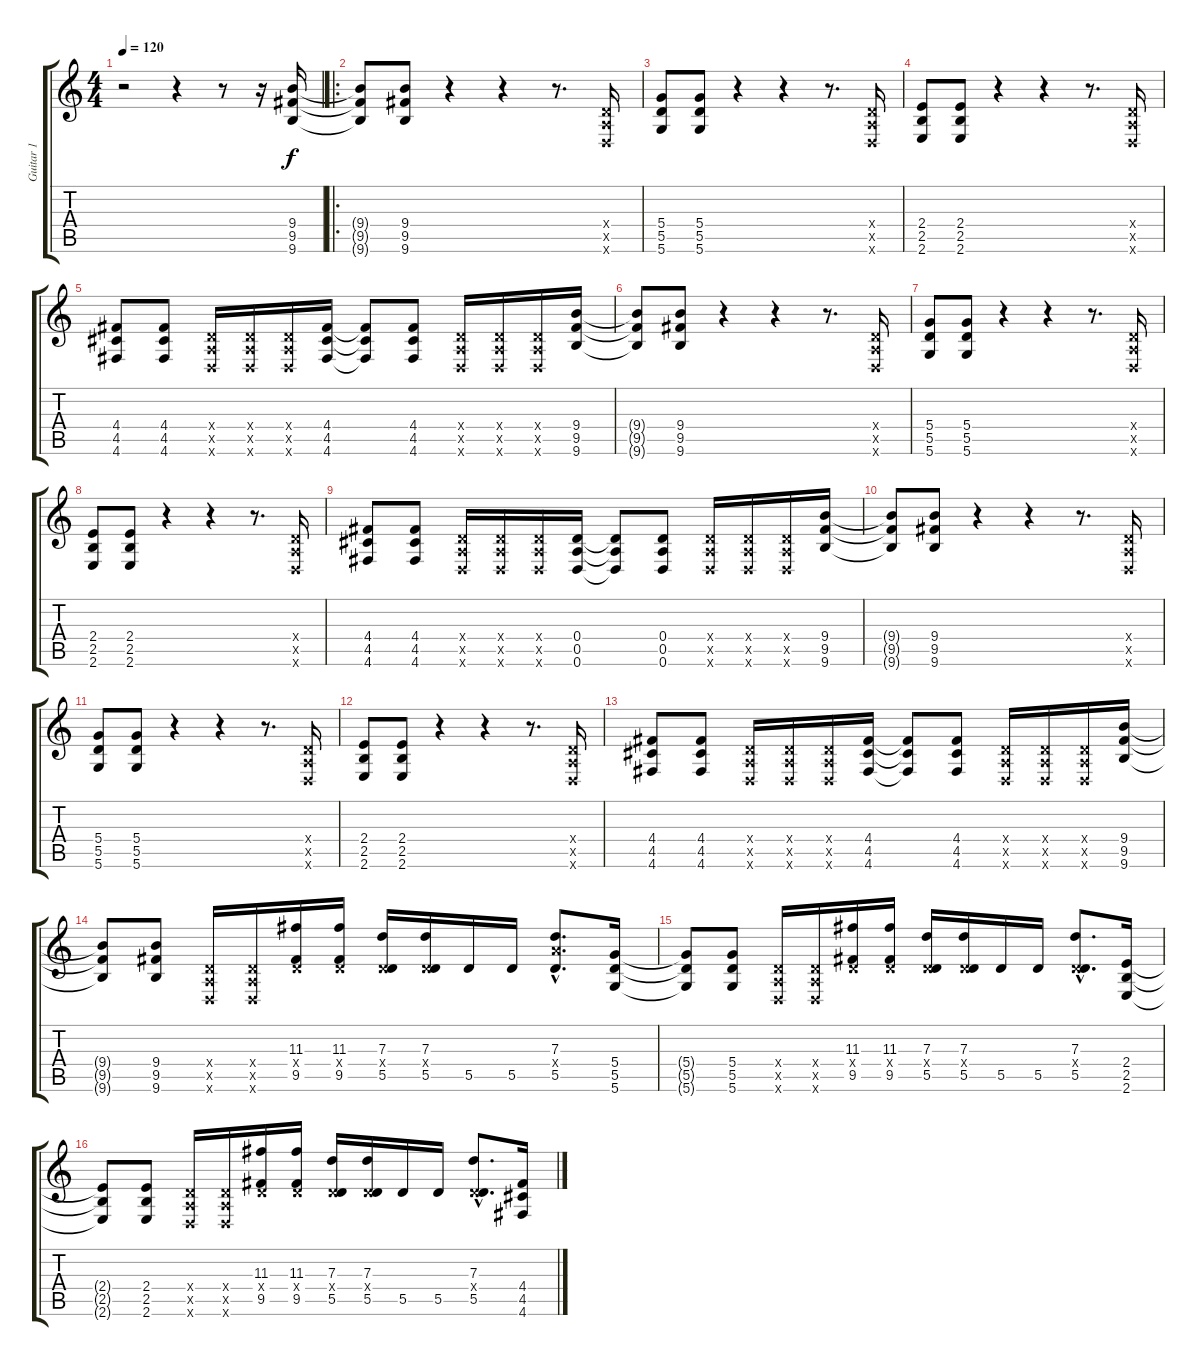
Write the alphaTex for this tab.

\track ("Guitar 1" "Guitar 1") {instrument distortionguitar}
\staff {score tabs}
\tuning (E4 B3 G3 D3 A2 D2) {hide}
\ts (4 4)
\tempo 120
\clef g2
\ks c
r.2{dy f instrument distortionguitar} r.4 r.8 r.16 (9.4 9.5 9.6).16 |
\ro
(9.4{t} 9.5{t} 9.6{t}).8 (9.4 9.5 9.6).8 r.4 r.4 r.8{d} (0.4{x} 0.5{x} 0.6{x}).16 |
(5.4 5.5 5.6).8 (5.4 5.5 5.6).8 r.4 r.4 r.8{d} (0.4{x} 0.5{x} 0.6{x}).16 |
(2.4 2.5 2.6).8 (2.4 2.5 2.6).8 r.4 r.4 r.8{d} (0.4{x} 0.5{x} 0.6{x}).16 |
(4.4 4.5 4.6).8 (4.4 4.5 4.6).8 (0.4{x} 0.5{x} 0.6{x}).16 (0.4{x} 0.5{x} 0.6{x}).16 (0.4{x} 0.5{x} 0.6{x}).16 (4.4 4.5 4.6).16 (4.4{t} 4.5{t} 4.6{t}).8 (4.4 4.5 4.6).8 (0.4{x} 0.5{x} 0.6{x}).16 (0.4{x} 0.5{x} 0.6{x}).16 (0.4{x} 0.5{x} 0.6{x}).16 (9.4 9.5 9.6).16 |
(9.4{t} 9.5{t} 9.6{t}).8 (9.4 9.5 9.6).8 r.4 r.4 r.8{d} (0.4{x} 0.5{x} 0.6{x}).16 |
(5.4 5.5 5.6).8 (5.4 5.5 5.6).8 r.4 r.4 r.8{d} (0.4{x} 0.5{x} 0.6{x}).16 |
(2.4 2.5 2.6).8 (2.4 2.5 2.6).8 r.4 r.4 r.8{d} (0.4{x} 0.5{x} 0.6{x}).16 |
(4.4 4.5 4.6).8 (4.4 4.5 4.6).8 (0.4{x} 0.5{x} 0.6{x}).16 (0.4{x} 0.5{x} 0.6{x}).16 (0.4{x} 0.5{x} 0.6{x}).16 (0.4 0.5 0.6).16 (0.4{t} 0.5{t} 0.6{t}).8 (0.4 0.5 0.6).8 (0.4{x} 0.5{x} 0.6{x}).16 (0.4{x} 0.5{x} 0.6{x}).16 (0.4{x} 0.5{x} 0.6{x}).16 (9.4 9.5 9.6).16 |
(9.4{t} 9.5{t} 9.6{t}).8 (9.4 9.5 9.6).8 r.4 r.4 r.8{d} (0.4{x} 0.5{x} 0.6{x}).16 |
(5.4 5.5 5.6).8 (5.4 5.5 5.6).8 r.4 r.4 r.8{d} (0.4{x} 0.5{x} 0.6{x}).16 |
(2.4 2.5 2.6).8 (2.4 2.5 2.6).8 r.4 r.4 r.8{d} (0.4{x} 0.5{x} 0.6{x}).16 |
(4.4 4.5 4.6).8 (4.4 4.5 4.6).8 (0.4{x} 0.5{x} 0.6{x}).16 (0.4{x} 0.5{x} 0.6{x}).16 (0.4{x} 0.5{x} 0.6{x}).16 (4.4 4.5 4.6).16 (4.4{t} 4.5{t} 4.6{t}).8 (4.4 4.5 4.6).8 (0.4{x} 0.5{x} 0.6{x}).16 (0.4{x} 0.5{x} 0.6{x}).16 (0.4{x} 0.5{x} 0.6{x}).16 (9.4 9.5 9.6).16 |
(9.4{t} 9.5{t} 9.6{t}).8 (9.4 9.5 9.6).8 (0.4{x} 0.5{x} 0.6{x}).16 (0.4{x} 0.5{x} 0.6{x}).16 (11.3 0.4{x} 9.5).16 (11.3 0.4{x} 9.5).16 (7.3 0.4{x} 5.5).16 (7.3 0.4{x} 5.5).16 5.5.16 5.5.16 (7.3{hac} 7.4{hac x} 5.5{hac}).8{d} (5.4 5.5 5.6).16 |
(5.4{t} 5.5{t} 5.6{t}).8 (5.4 5.5 5.6).8 (0.4{x} 0.5{x} 0.6{x}).16 (0.4{x} 0.5{x} 0.6{x}).16 (11.3 0.4{x} 9.5).16 (11.3 0.4{x} 9.5).16 (7.3 0.4{x} 5.5).16 (7.3 0.4{x} 5.5).16 5.5.16 5.5.16 (7.3{hac} 0.4{hac x} 5.5{hac}).8{d} (2.4 2.5 2.6).16 |
(2.4{t} 2.5{t} 2.6{t}).8 (2.4 2.5 2.6).8 (0.4{x} 0.5{x} 0.6{x}).16 (0.4{x} 0.5{x} 0.6{x}).16 (11.3 0.4{x} 9.5).16 (11.3 0.4{x} 9.5).16 (7.3 0.4{x} 5.5).16 (7.3 0.4{x} 5.5).16 5.5.16 5.5.16 (7.3{hac} 0.4{hac x} 5.5{hac}).8{d} (4.4 4.5 4.6).16
